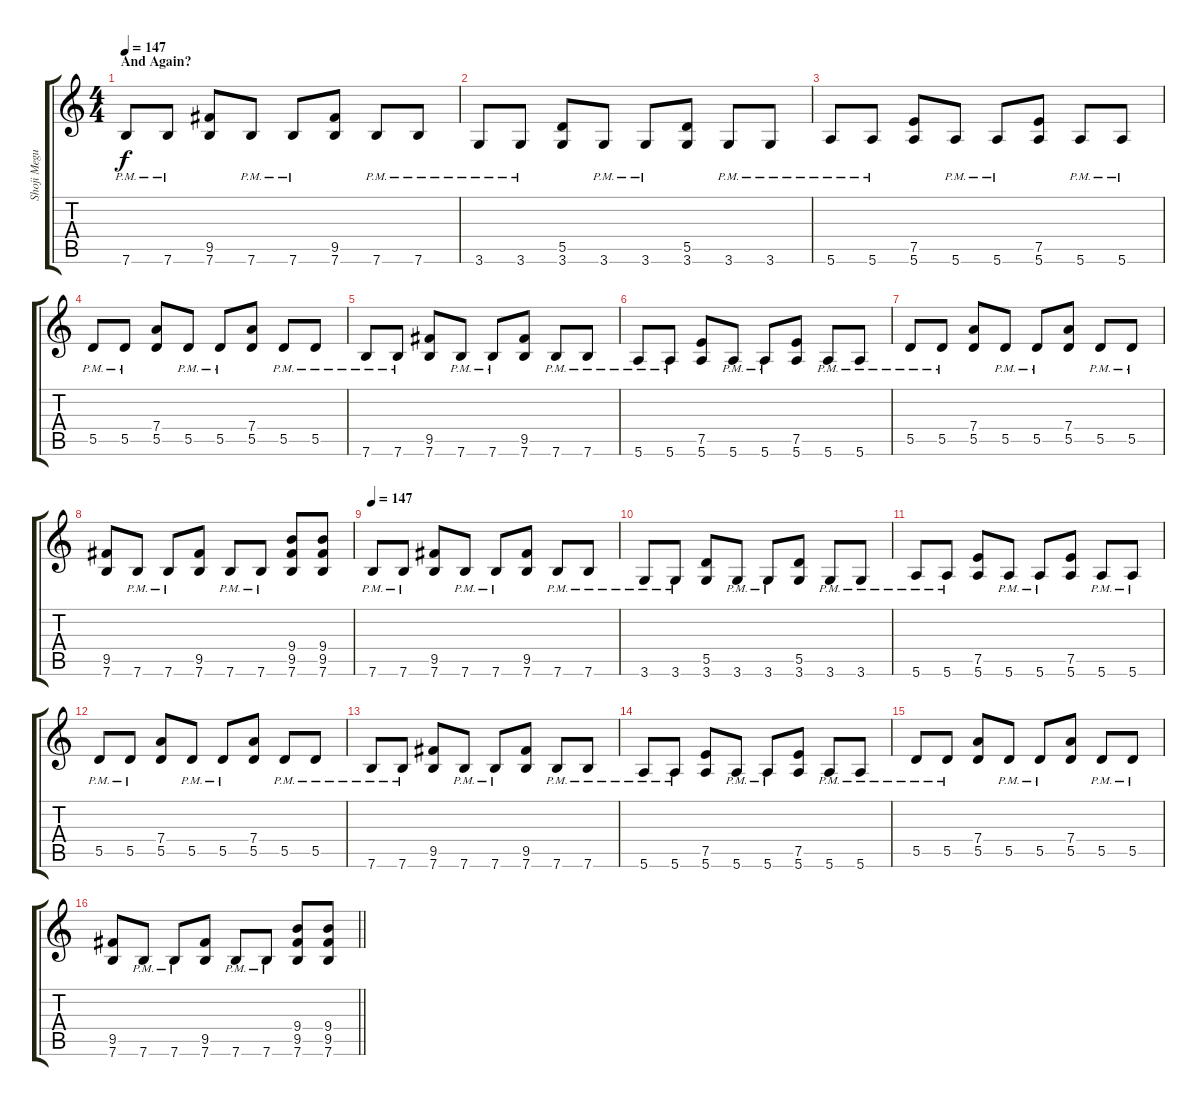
\track ("Shoji Meguro (Right)" "Shoji Megu") {instrument distortionguitar}
\staff {score tabs}
\tuning (E4 B3 G3 D3 A2 E2) {hide}
\ts (4 4)
\section ("" "And Again?")
\tempo 147
\clef g2
\ks c
7.6{pm}.8{dy f} 7.6{pm}.8 (9.5 7.6).8 7.6{pm}.8 7.6{pm}.8 (9.5 7.6).8 7.6{pm}.8 7.6{pm}.8 |
3.6{pm}.8 3.6{pm}.8 (5.5 3.6).8 3.6{pm}.8 3.6{pm}.8 (5.5 3.6).8 3.6{pm}.8 3.6{pm}.8 |
5.6{pm}.8 5.6{pm}.8 (7.5 5.6).8 5.6{pm}.8 5.6{pm}.8 (7.5 5.6).8 5.6{pm}.8 5.6{pm}.8 |
5.5{pm}.8 5.5{pm}.8 (7.4 5.5).8 5.5{pm}.8 5.5{pm}.8 (7.4 5.5).8 5.5{pm}.8 5.5{pm}.8 |
7.6{pm}.8 7.6{pm}.8 (9.5 7.6).8 7.6{pm}.8 7.6{pm}.8 (9.5 7.6).8 7.6{pm}.8 7.6{pm}.8 |
5.6{pm}.8 5.6{pm}.8 (7.5 5.6).8 5.6{pm}.8 5.6{pm}.8 (7.5 5.6).8 5.6{pm}.8 5.6{pm}.8 |
5.5{pm}.8 5.5{pm}.8 (7.4 5.5).8 5.5{pm}.8 5.5{pm}.8 (7.4 5.5).8 5.5{pm}.8 5.5{pm}.8 |
(9.5 7.6).8 7.6{pm}.8 7.6{pm}.8 (9.5 7.6).8 7.6{pm}.8 7.6{pm}.8 (9.4 9.5 7.6).8 (9.4 9.5 7.6).8 |
\tempo 147
7.6{pm}.8 7.6{pm}.8 (9.5 7.6).8 7.6{pm}.8 7.6{pm}.8 (9.5 7.6).8 7.6{pm}.8 7.6{pm}.8 |
3.6{pm}.8 3.6{pm}.8 (5.5 3.6).8 3.6{pm}.8 3.6{pm}.8 (5.5 3.6).8 3.6{pm}.8 3.6{pm}.8 |
5.6{pm}.8 5.6{pm}.8 (7.5 5.6).8 5.6{pm}.8 5.6{pm}.8 (7.5 5.6).8 5.6{pm}.8 5.6{pm}.8 |
5.5{pm}.8 5.5{pm}.8 (7.4 5.5).8 5.5{pm}.8 5.5{pm}.8 (7.4 5.5).8 5.5{pm}.8 5.5{pm}.8 |
7.6{pm}.8 7.6{pm}.8 (9.5 7.6).8 7.6{pm}.8 7.6{pm}.8 (9.5 7.6).8 7.6{pm}.8 7.6{pm}.8 |
5.6{pm}.8 5.6{pm}.8 (7.5 5.6).8 5.6{pm}.8 5.6{pm}.8 (7.5 5.6).8 5.6{pm}.8 5.6{pm}.8 |
5.5{pm}.8 5.5{pm}.8 (7.4 5.5).8 5.5{pm}.8 5.5{pm}.8 (7.4 5.5).8 5.5{pm}.8 5.5{pm}.8 |
\barLineRight lightlight
(9.5 7.6).8 7.6{pm}.8 7.6{pm}.8 (9.5 7.6).8 7.6{pm}.8 7.6{pm}.8 (9.4 9.5 7.6).8 (9.4 9.5 7.6).8
